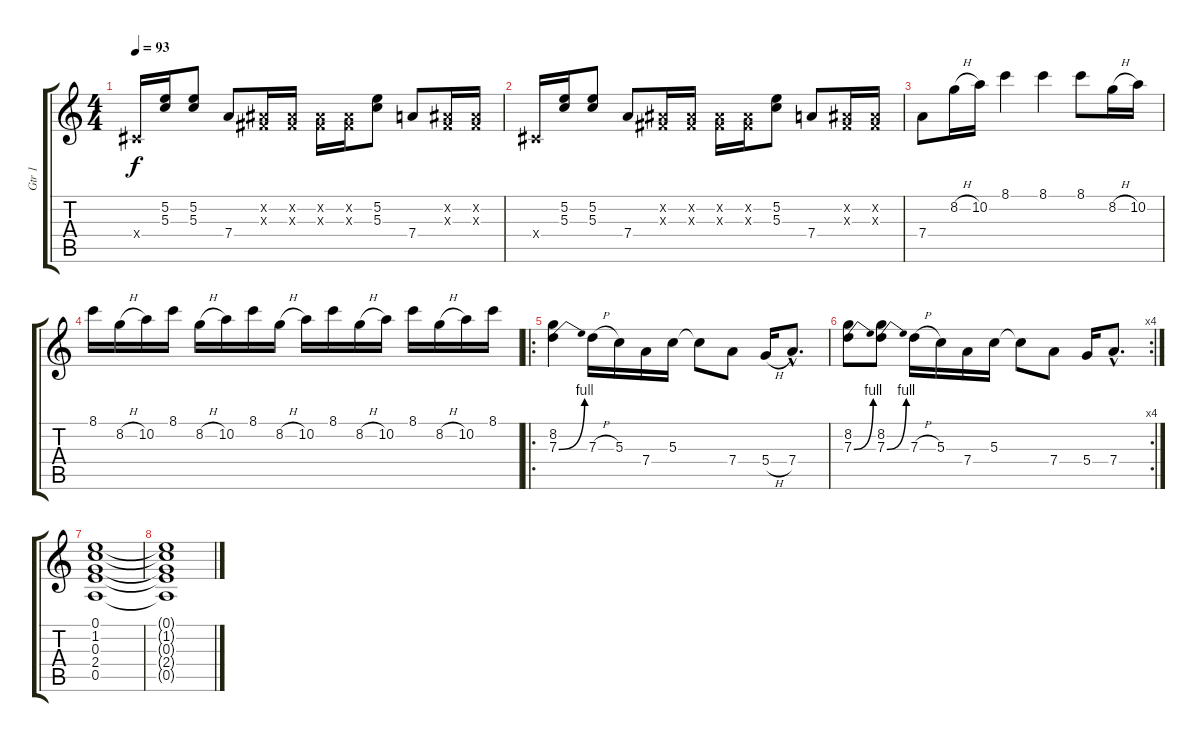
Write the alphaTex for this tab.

\track ("Gtr 1" "Gtr 1") {instrument distortionguitar}
\staff {score tabs}
\tuning (E4 B3 G3 D3 A2 E2) {hide}
\ts (4 4)
\tempo 93
\clef g2
\ks c
-1.4{x}.16{dy f} (5.2 5.3).16 (5.2 5.3).8 7.4.8 (-1.2{x} -1.3{x}).16 (-1.2{x} -1.3{x}).16 (-1.2{x} -1.3{x}).16 (-1.2{x} -1.3{x}).16 (5.2 5.3).8 7.4.8 (-1.2{x} -1.3{x}).16 (-1.2{x} -1.3{x}).16 |
-1.4{x}.16 (5.2 5.3).16 (5.2 5.3).8 7.4.8 (-1.2{x} -1.3{x}).16 (-1.2{x} -1.3{x}).16 (-1.2{x} -1.3{x}).16 (-1.2{x} -1.3{x}).16 (5.2 5.3).8 7.4.8 (-1.2{x} -1.3{x}).16 (-1.2{x} -1.3{x}).16 |
7.4.8 8.2{h}.16 10.2.16 8.1.4 8.1.4 8.1.8 8.2{h}.16 10.2.16 |
8.1.16 8.2{h}.16 10.2.16 8.1.16 8.2{h}.16 10.2.16 8.1.16 8.2{h}.16 10.2.16 8.1.16 8.2{h}.16 10.2.16 8.1.16 8.2{h}.16 10.2.16 8.1.16 |
\ro
(8.2 7.3{be (bend 0 0 60 4)}).4 7.3{h}.16 5.3.16 7.4.16 5.3.16 5.3{t}.8 7.4.8 5.4{h}.16 7.4{hac}.8{d} |
\rc 4
(8.2 7.3{be (bend 0 0 60 4)}).8 (8.2 7.3{be (bend 0 0 60 4)}).8 7.3{h}.16 5.3.16 7.4.16 5.3.16 5.3{t}.8 7.4.8 5.4.16 7.4{hac}.8{d} |
(0.1 1.2 0.3 2.4 0.5).1 |
(0.1{t} 1.2{t} 0.3{t} 2.4{t} 0.5{t}).1
